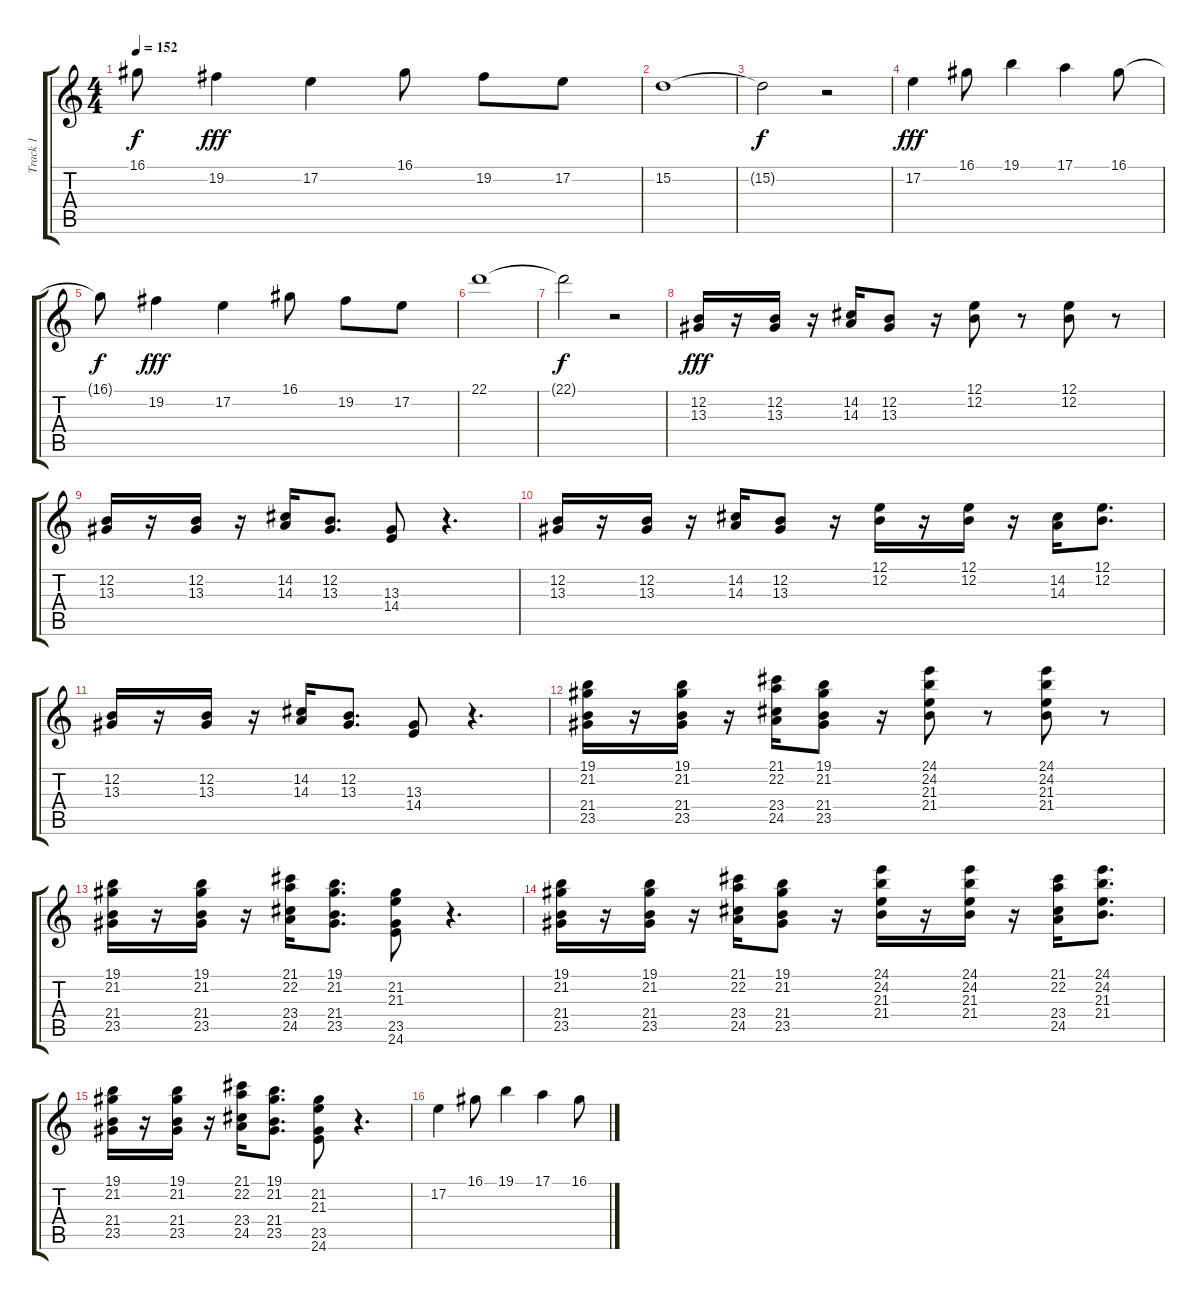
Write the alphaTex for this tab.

\track ("Track 1" "Track 1") {instrument brasssection}
\staff {score tabs}
\tuning (E4 B3 G3 D3 A2 E2) {hide}
\ts (4 4)
\tempo 152
\clef g2
\ks c
16.1{t}.8{dy f} 19.2.4{dy fff} 17.2.4 16.1.8 19.2.8 17.2.8 |
15.2.1 |
15.2{t}.2{dy f} r.2 |
17.2.4{dy fff} 16.1.8 19.1.4 17.1.4 16.1.8 |
16.1{t}.8{dy f} 19.2.4{dy fff} 17.2.4 16.1.8 19.2.8 17.2.8 |
22.1.1 |
22.1{t}.2{dy f} r.2 |
(12.2 13.3).16{dy fff} r.16 (12.2 13.3).16 r.16 (14.2 14.3).16 (12.2 13.3).8 r.16 (12.1 12.2).8 r.8 (12.1 12.2).8 r.8 |
(12.2 13.3).16 r.16 (12.2 13.3).16 r.16 (14.2 14.3).16 (12.2 13.3).8{d} (13.3 14.4).8 r.4{d} |
(12.2 13.3).16 r.16 (12.2 13.3).16 r.16 (14.2 14.3).16 (12.2 13.3).8 r.16 (12.1 12.2).16 r.16 (12.1 12.2).16 r.16 (14.2 14.3).16 (12.1 12.2).8{d} |
(12.2 13.3).16 r.16 (12.2 13.3).16 r.16 (14.2 14.3).16 (12.2 13.3).8{d} (13.3 14.4).8 r.4{d} |
(19.1 21.2 21.4 23.5).16 r.16 (19.1 21.2 21.4 23.5).16 r.16 (21.1 22.2 23.4 24.5).16 (19.1 21.2 21.4 23.5).8 r.16 (24.1 24.2 21.3 21.4).8 r.8 (24.1 24.2 21.3 21.4).8 r.8 |
(19.1 21.2 21.4 23.5).16 r.16 (19.1 21.2 21.4 23.5).16 r.16 (21.1 22.2 23.4 24.5).16 (19.1 21.2 21.4 23.5).8{d} (21.2 21.3 23.5 24.6).8 r.4{d} |
(19.1 21.2 21.4 23.5).16 r.16 (19.1 21.2 21.4 23.5).16 r.16 (21.1 22.2 23.4 24.5).16 (19.1 21.2 21.4 23.5).8 r.16 (24.1 24.2 21.3 21.4).16 r.16 (24.1 24.2 21.3 21.4).16 r.16 (21.1 22.2 23.4 24.5).16 (24.1 24.2 21.3 21.4).8{d} |
(19.1 21.2 21.4 23.5).16 r.16 (19.1 21.2 21.4 23.5).16 r.16 (21.1 22.2 23.4 24.5).16 (19.1 21.2 21.4 23.5).8{d} (21.2 21.3 23.5 24.6).8 r.4{d} |
17.2.4 16.1.8 19.1.4 17.1.4 16.1.8
